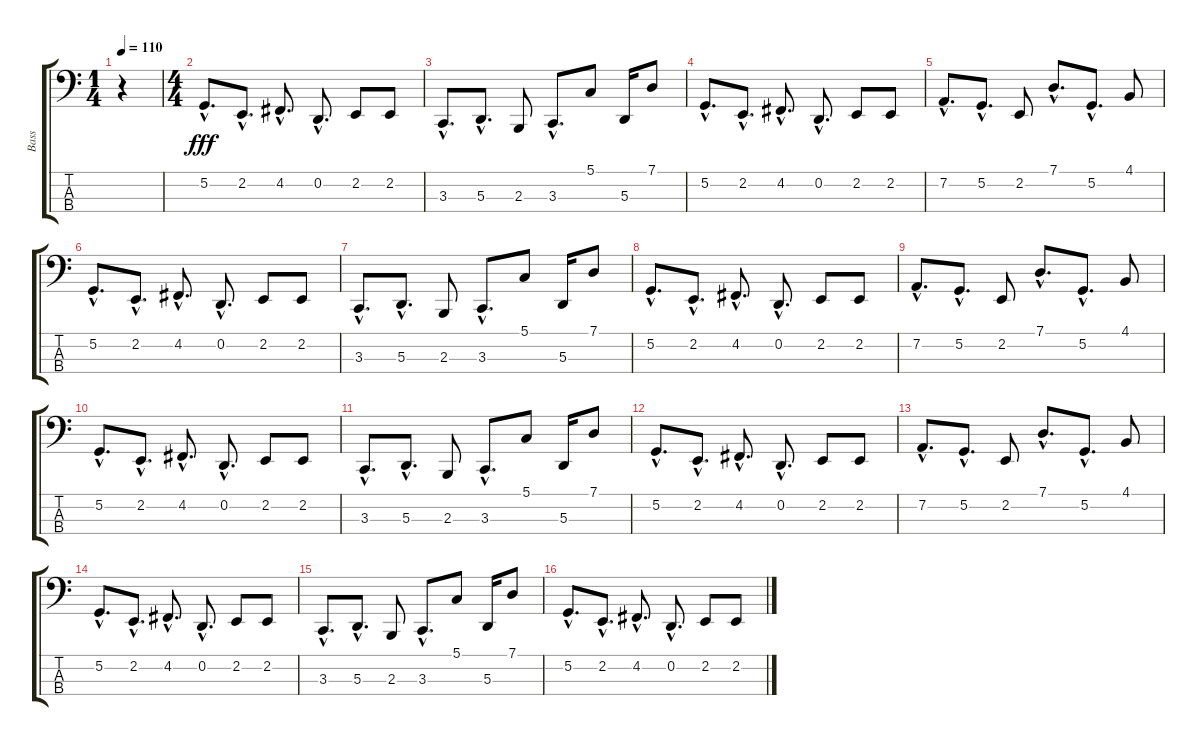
\track ("Bass" "Bass") {instrument lead2sawtooth}
\staff {score tabs}
\tuning (G2 D2 A1 E1) {hide}
\ts (1 4)
\tempo 110
\clef f4
\ks c
r.4{dy fff instrument lead2sawtooth} |
\ts (4 4)
5.2{hac}.8{d} 2.2{hac}.8{d} 4.2{hac}.8{d} 0.2{hac}.8{d} 2.2.8 2.2.8 |
3.3{hac}.8{d} 5.3{hac}.8{d} 2.3.8 3.3{hac}.8{d} 5.1.8 5.3.16 7.1.8 |
5.2{hac}.8{d} 2.2{hac}.8{d} 4.2{hac}.8{d} 0.2{hac}.8{d} 2.2.8 2.2.8 |
7.2{hac}.8{d} 5.2{hac}.8{d} 2.2.8 7.1{hac}.8{d} 5.2{hac}.8{d} 4.1.8 |
5.2{hac}.8{d} 2.2{hac}.8{d} 4.2{hac}.8{d} 0.2{hac}.8{d} 2.2.8 2.2.8 |
3.3{hac}.8{d} 5.3{hac}.8{d} 2.3.8 3.3{hac}.8{d} 5.1.8 5.3.16 7.1.8 |
5.2{hac}.8{d} 2.2{hac}.8{d} 4.2{hac}.8{d} 0.2{hac}.8{d} 2.2.8 2.2.8 |
7.2{hac}.8{d} 5.2{hac}.8{d} 2.2.8 7.1{hac}.8{d} 5.2{hac}.8{d} 4.1.8 |
5.2{hac}.8{d} 2.2{hac}.8{d} 4.2{hac}.8{d} 0.2{hac}.8{d} 2.2.8 2.2.8 |
3.3{hac}.8{d} 5.3{hac}.8{d} 2.3.8 3.3{hac}.8{d} 5.1.8 5.3.16 7.1.8 |
5.2{hac}.8{d} 2.2{hac}.8{d} 4.2{hac}.8{d} 0.2{hac}.8{d} 2.2.8 2.2.8 |
7.2{hac}.8{d} 5.2{hac}.8{d} 2.2.8 7.1{hac}.8{d} 5.2{hac}.8{d} 4.1.8 |
5.2{hac}.8{d} 2.2{hac}.8{d} 4.2{hac}.8{d} 0.2{hac}.8{d} 2.2.8 2.2.8 |
3.3{hac}.8{d} 5.3{hac}.8{d} 2.3.8 3.3{hac}.8{d} 5.1.8 5.3.16 7.1.8 |
5.2{hac}.8{d} 2.2{hac}.8{d} 4.2{hac}.8{d} 0.2{hac}.8{d} 2.2.8 2.2.8
